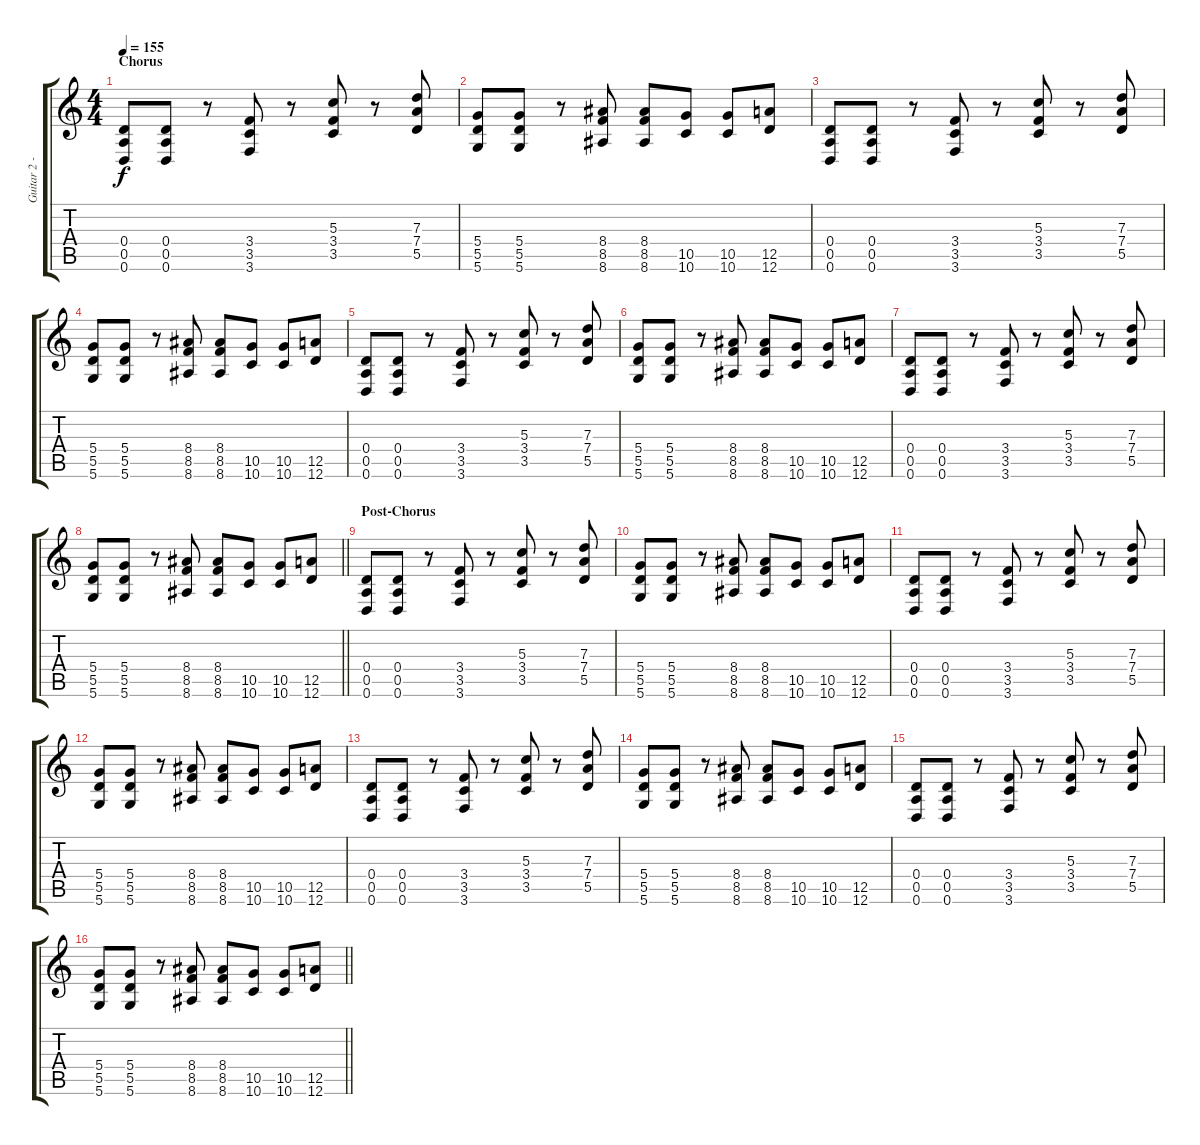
\track ("Guitar 2 - Ryan Peak" "Guitar 2 -") {instrument distortionguitar}
\staff {score tabs}
\tuning (E4 B3 G3 D3 A2 D2) {hide}
\ts (4 4)
\section ("" "Chorus")
\tempo 155
\clef g2
\ks c
(0.4 0.5 0.6).8{dy f} (0.4 0.5 0.6).8 r.8 (3.4 3.5 3.6).8 r.8 (5.3 3.4 3.5).8 r.8 (7.3 7.4 5.5).8 |
(5.4 5.5 5.6).8 (5.4 5.5 5.6).8 r.8 (8.4 8.5 8.6).8 (8.4 8.5 8.6).8 (10.5 10.6).8 (10.5 10.6).8 (12.5 12.6).8 |
(0.4 0.5 0.6).8 (0.4 0.5 0.6).8 r.8 (3.4 3.5 3.6).8 r.8 (5.3 3.4 3.5).8 r.8 (7.3 7.4 5.5).8 |
(5.4 5.5 5.6).8 (5.4 5.5 5.6).8 r.8 (8.4 8.5 8.6).8 (8.4 8.5 8.6).8 (10.5 10.6).8 (10.5 10.6).8 (12.5 12.6).8 |
(0.4 0.5 0.6).8 (0.4 0.5 0.6).8 r.8 (3.4 3.5 3.6).8 r.8 (5.3 3.4 3.5).8 r.8 (7.3 7.4 5.5).8 |
(5.4 5.5 5.6).8 (5.4 5.5 5.6).8 r.8 (8.4 8.5 8.6).8 (8.4 8.5 8.6).8 (10.5 10.6).8 (10.5 10.6).8 (12.5 12.6).8 |
(0.4 0.5 0.6).8 (0.4 0.5 0.6).8 r.8 (3.4 3.5 3.6).8 r.8 (5.3 3.4 3.5).8 r.8 (7.3 7.4 5.5).8 |
\barLineRight lightlight
(5.4 5.5 5.6).8 (5.4 5.5 5.6).8 r.8 (8.4 8.5 8.6).8 (8.4 8.5 8.6).8 (10.5 10.6).8 (10.5 10.6).8 (12.5 12.6).8 |
\section ("" "Post-Chorus")
(0.4 0.5 0.6).8 (0.4 0.5 0.6).8 r.8 (3.4 3.5 3.6).8 r.8 (5.3 3.4 3.5).8 r.8 (7.3 7.4 5.5).8 |
(5.4 5.5 5.6).8 (5.4 5.5 5.6).8 r.8 (8.4 8.5 8.6).8 (8.4 8.5 8.6).8 (10.5 10.6).8 (10.5 10.6).8 (12.5 12.6).8 |
(0.4 0.5 0.6).8 (0.4 0.5 0.6).8 r.8 (3.4 3.5 3.6).8 r.8 (5.3 3.4 3.5).8 r.8 (7.3 7.4 5.5).8 |
(5.4 5.5 5.6).8 (5.4 5.5 5.6).8 r.8 (8.4 8.5 8.6).8 (8.4 8.5 8.6).8 (10.5 10.6).8 (10.5 10.6).8 (12.5 12.6).8 |
(0.4 0.5 0.6).8 (0.4 0.5 0.6).8 r.8 (3.4 3.5 3.6).8 r.8 (5.3 3.4 3.5).8 r.8 (7.3 7.4 5.5).8 |
(5.4 5.5 5.6).8 (5.4 5.5 5.6).8 r.8 (8.4 8.5 8.6).8 (8.4 8.5 8.6).8 (10.5 10.6).8 (10.5 10.6).8 (12.5 12.6).8 |
(0.4 0.5 0.6).8 (0.4 0.5 0.6).8 r.8 (3.4 3.5 3.6).8 r.8 (5.3 3.4 3.5).8 r.8 (7.3 7.4 5.5).8 |
\barLineRight lightlight
(5.4 5.5 5.6).8 (5.4 5.5 5.6).8 r.8 (8.4 8.5 8.6).8 (8.4 8.5 8.6).8 (10.5 10.6).8 (10.5 10.6).8 (12.5 12.6).8
